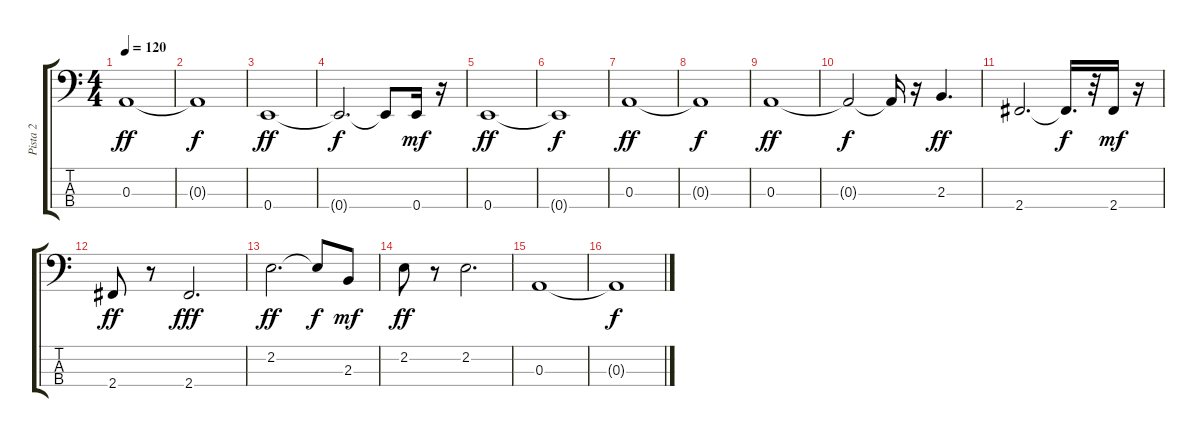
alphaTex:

\track ("Pista 2" "Pista 2") {instrument fretlessbass}
\staff {score tabs}
\tuning (G2 D2 A1 E1) {hide}
\ts (4 4)
\tempo 120
\clef f4
\ks c
0.3.1{dy ff} |
0.3{t}.1{dy f} |
0.4.1{dy ff} |
0.4{t}.2{d dy f} 0.4{t}.8 0.4.16{dy mf} r.16 |
0.4.1{dy ff} |
0.4{t}.1{dy f} |
0.3.1{dy ff} |
0.3{t}.1{dy f} |
0.3.1{dy ff} |
0.3{t}.2{dy f} 0.3{t}.16 r.16 2.3.4{d dy ff} |
2.4.2{d} 2.4{t}.16{d dy f} r.32 2.4.16{dy mf} r.16 |
2.4.8{dy ff} r.8 2.4.2{d dy fff} |
2.2.2{d dy ff} 2.2{t}.8{dy f} 2.3.8{dy mf} |
2.2.8{dy ff} r.8 2.2.2{d} |
0.3.1 |
0.3{t}.1{dy f}
